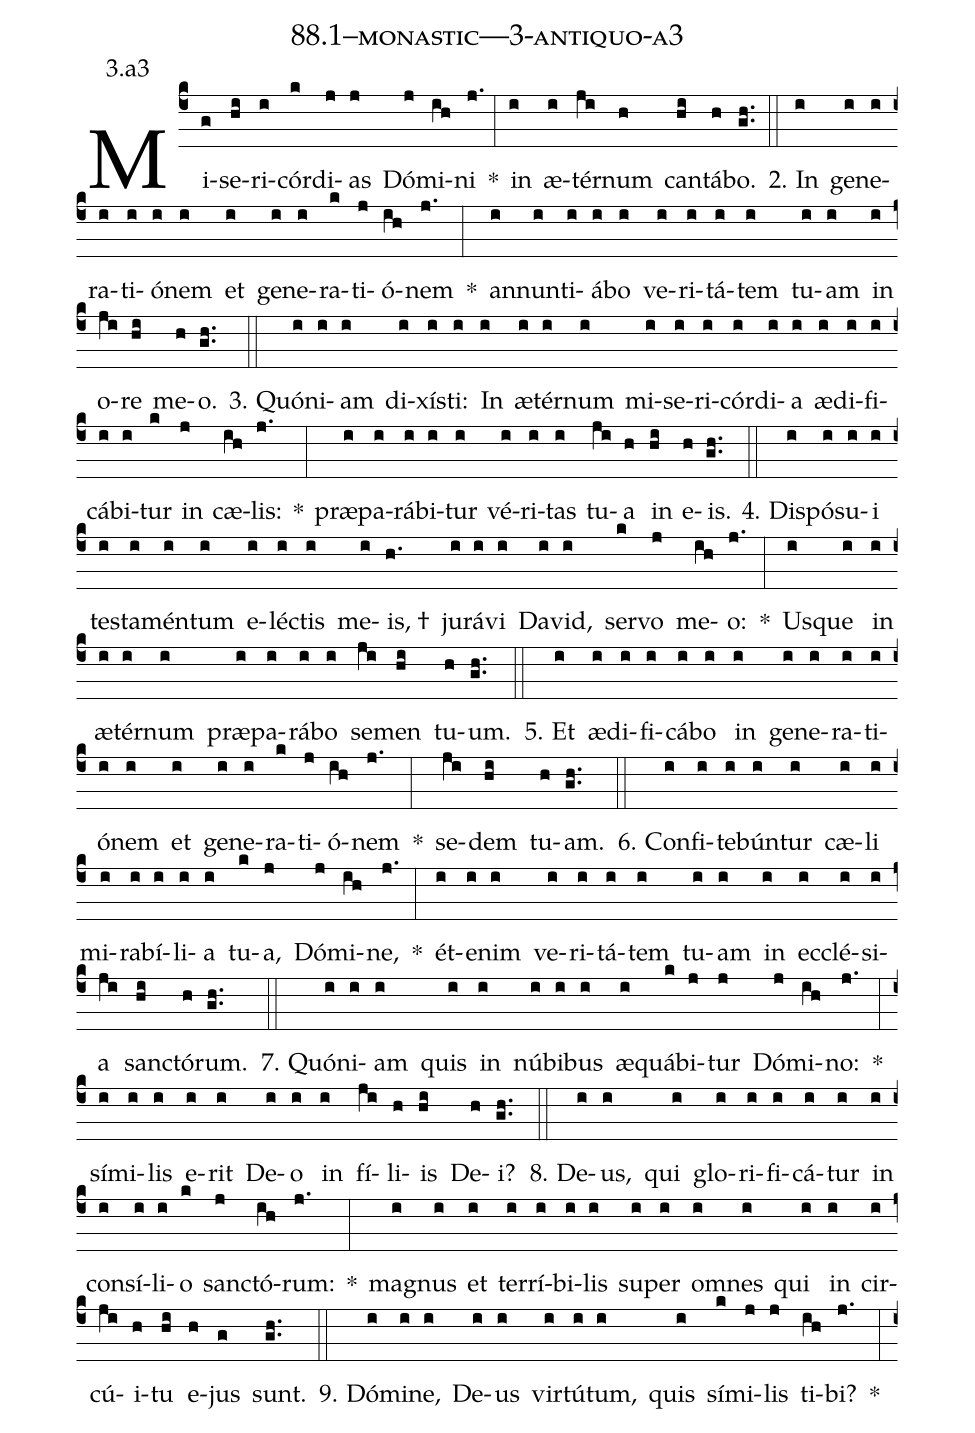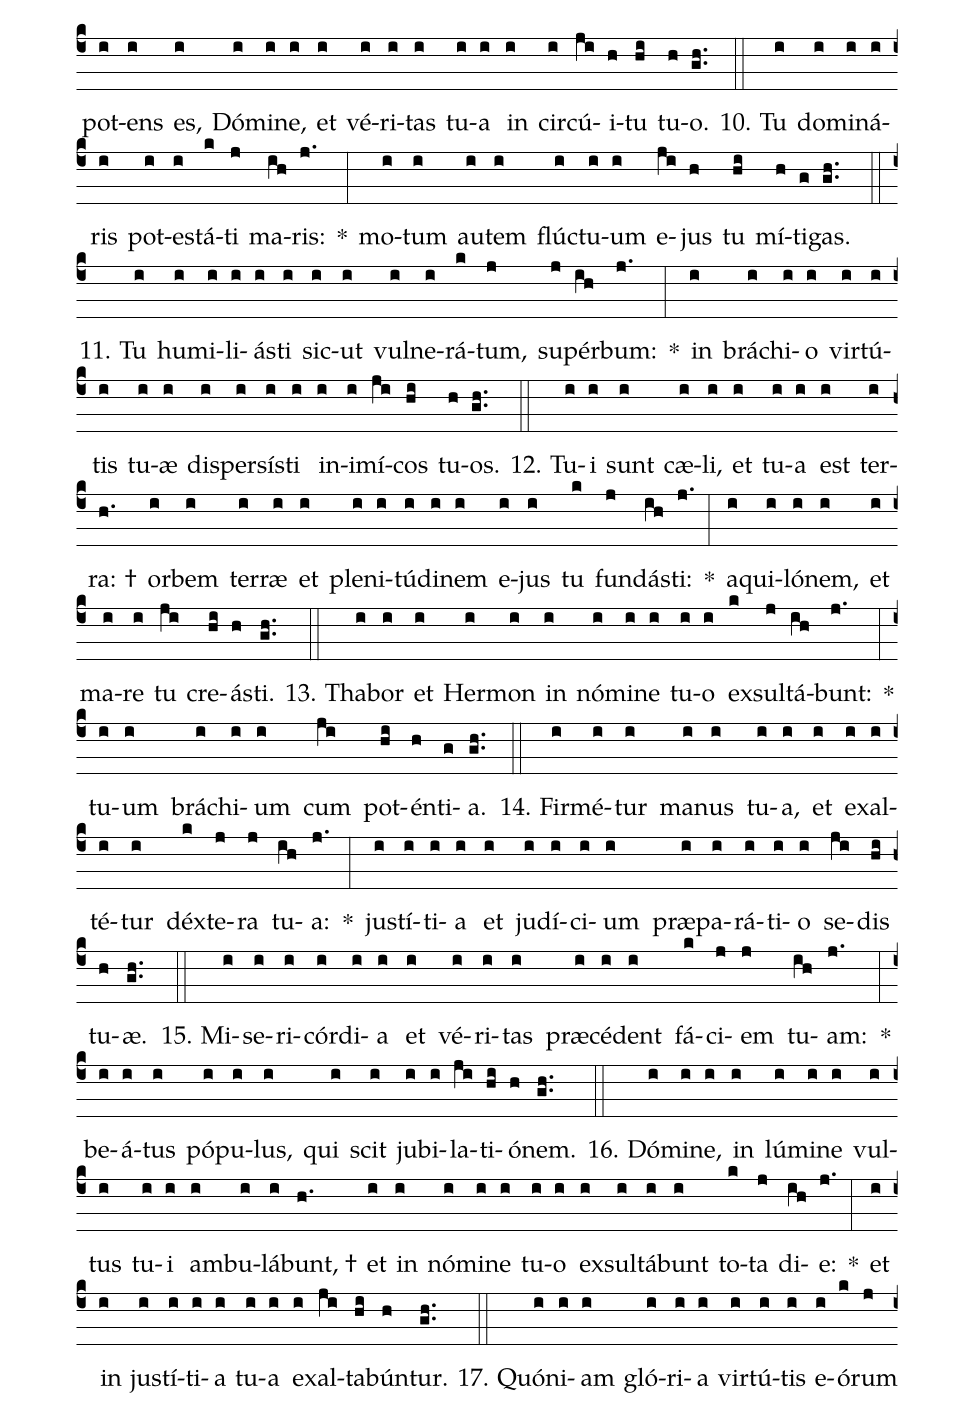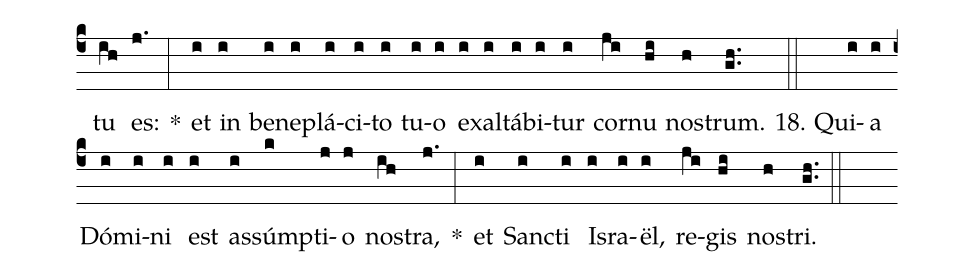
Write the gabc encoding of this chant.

name: 88.1--monastic---3-antiquo-a3;
annotation: 3.a3;
%%
(c4)Mi(g)se(hi)ri(i)cór(k)di(j)as(j) Dó(j)mi(ih)ni(j.) *(:) in(i) æ(i)tér(ji)num(h) can(hi)tá(h)bo.(gh..) (::)
2. In(i) ge(i)ne(i)ra(i)ti(i)ó(i)nem(i) et(i) ge(i)ne(i)ra(k)ti(j)ó(ih)nem(j.) *(:) an(i)nun(i)ti(i)á(i)bo(i) ve(i)ri(i)tá(i)tem(i) tu(i)am(i) in(i) o(ji)re(hi) me(h)o.(gh..) (::)
3. Quón(i)i(i)am(i) di(i)xís(i)ti:(i) In(i) æ(i)tér(i)num(i) mi(i)se(i)ri(i)cór(i)di(i)a(i) æ(i)di(i)fi(i)cá(i)bi(i)tur(k) in(j) cæ(ih)lis:(j.) *(:) præ(i)pa(i)rá(i)bi(i)tur(i) vé(i)ri(i)tas(i) tu(ji)a(h) in(hi) e(h)is.(gh..) (::)
4. Dis(i)pó(i)su(i)i(i) tes(i)ta(i)mén(i)tum(i) e(i)léc(i)tis(i) me(i)is, †(h.) ju(i)rá(i)vi(i) Da(i)vid,(i) ser(k)vo(j) me(ih)o:(j.) *(:) Us(i)que(i) in(i) æ(i)tér(i)num(i) præ(i)pa(i)rá(i)bo(i) se(ji)men(hi) tu(h)um.(gh..) (::)
5. Et(i) æ(i)di(i)fi(i)cá(i)bo(i) in(i) ge(i)ne(i)ra(i)ti(i)ó(i)nem(i) et(i) ge(i)ne(i)ra(k)ti(j)ó(ih)nem(j.) *(:) se(ji)dem(hi) tu(h)am.(gh..) (::)
6. Con(i)fi(i)te(i)bún(i)tur(i) cæ(i)li(i) mi(i)ra(i)bí(i)li(i)a(i) tu(k)a,(j) Dó(j)mi(ih)ne,(j.) *(:) ét(i)e(i)nim(i) ve(i)ri(i)tá(i)tem(i) tu(i)am(i) in(i) ec(i)clé(i)si(i)a(ji) sanc(hi)tó(h)rum.(gh..) (::)
7. Quón(i)i(i)am(i) quis(i) in(i) nú(i)bi(i)bus(i) æ(i)quá(k)bi(j)tur(j) Dó(j)mi(ih)no:(j.) *(:) sí(i)mi(i)lis(i) e(i)rit(i) De(i)o(i) in(i) fí(ji)li(h)is(hi) De(h)i?(gh..) (::)
8. De(i)us,(i) qui(i) glo(i)ri(i)fi(i)cá(i)tur(i) in(i) con(i)sí(i)li(i)o(k) sanc(j)tó(ih)rum:(j.) *(:) ma(i)gnus(i) et(i) ter(i)rí(i)bi(i)lis(i) su(i)per(i) om(i)nes(i) qui(i) in(i) cir(i)cú(ji)i(h)tu(hi) e(h)jus(g) sunt.(gh..) (::)
9. Dó(i)mi(i)ne,(i) De(i)us(i) vir(i)tú(i)tum,(i) quis(i) sí(k)mi(j)lis(j) ti(ih)bi?(j.) *(:) pot(i)ens(i) es,(i) Dó(i)mi(i)ne,(i) et(i) vé(i)ri(i)tas(i) tu(i)a(i) in(i) cir(i)cú(ji)i(h)tu(hi) tu(h)o.(gh..) (::)
10. Tu(i) do(i)mi(i)ná(i)ris(i) pot(i)es(i)tá(k)ti(j) ma(ih)ris:(j.) *(:) mo(i)tum(i) au(i)tem(i) flúc(i)tu(i)um(i) e(ji)jus(h) tu(hi) mí(h)ti(g)gas.(gh..) (::)
11. Tu(i) hu(i)mi(i)li(i)ás(i)ti(i) sic(i)ut(i) vul(i)ne(i)rá(k)tum,(j) su(j)pér(ih)bum:(j.) *(:) in(i) brá(i)chi(i)o(i) vir(i)tú(i)tis(i) tu(i)æ(i) di(i)sper(i)sís(i)ti(i) in(i)i(i)mí(ji)cos(hi) tu(h)os.(gh..) (::)
12. Tu(i)i(i) sunt(i) cæ(i)li,(i) et(i) tu(i)a(i) est(i) ter(i)ra: †(h.) or(i)bem(i) ter(i)ræ(i) et(i) ple(i)ni(i)tú(i)di(i)nem(i) e(i)jus(i) tu(k) fun(j)dás(ih)ti:(j.) *(:) a(i)qui(i)ló(i)nem,(i) et(i) ma(i)re(i) tu(ji) cre(hi)ás(h)ti.(gh..) (::)
13. Tha(i)bor(i) et(i) Her(i)mon(i) in(i) nó(i)mi(i)ne(i) tu(i)o(i) ex(k)sul(j)tá(ih)bunt:(j.) *(:) tu(i)um(i) brá(i)chi(i)um(i) cum(ji) pot(hi)én(h)ti(g)a.(gh..) (::)
14. Fir(i)mé(i)tur(i) ma(i)nus(i) tu(i)a,(i) et(i) ex(i)al(i)té(i)tur(i) déx(k)te(j)ra(j) tu(ih)a:(j.) *(:) jus(i)tí(i)ti(i)a(i) et(i) ju(i)dí(i)ci(i)um(i) præ(i)pa(i)rá(i)ti(i)o(i) se(ji)dis(hi) tu(h)æ.(gh..) (::)
15. Mi(i)se(i)ri(i)cór(i)di(i)a(i) et(i) vé(i)ri(i)tas(i) præ(i)cé(i)dent(i) fá(k)ci(j)em(j) tu(ih)am:(j.) *(:) be(i)á(i)tus(i) pó(i)pu(i)lus,(i) qui(i) scit(i) ju(i)bi(i)la(ji)ti(hi)ó(h)nem.(gh..) (::)
16. Dó(i)mi(i)ne,(i) in(i) lú(i)mi(i)ne(i) vul(i)tus(i) tu(i)i(i) am(i)bu(i)lá(i)bunt, †(h.) et(i) in(i) nó(i)mi(i)ne(i) tu(i)o(i) ex(i)sul(i)tá(i)bunt(i) to(k)ta(j) di(ih)e:(j.) *(:) et(i) in(i) jus(i)tí(i)ti(i)a(i) tu(i)a(i) ex(i)al(ji)ta(hi)bún(h)tur.(gh..) (::)
17. Quón(i)i(i)am(i) gló(i)ri(i)a(i) vir(i)tú(i)tis(i) e(i)ó(k)rum(j) tu(ih) es:(j.) *(:) et(i) in(i) be(i)ne(i)plá(i)ci(i)to(i) tu(i)o(i) ex(i)al(i)tá(i)bi(i)tur(i) cor(ji)nu(hi) nos(h)trum.(gh..) (::)
18. Qui(i)a(i) Dó(i)mi(i)ni(i) est(i) as(i)súmp(k)ti(j)o(j) nos(ih)tra,(j.) *(:) et(i) Sanc(i)ti(i) Is(i)ra(i)ël,(i) re(ji)gis(hi) nos(h)tri.(gh..) (::)
